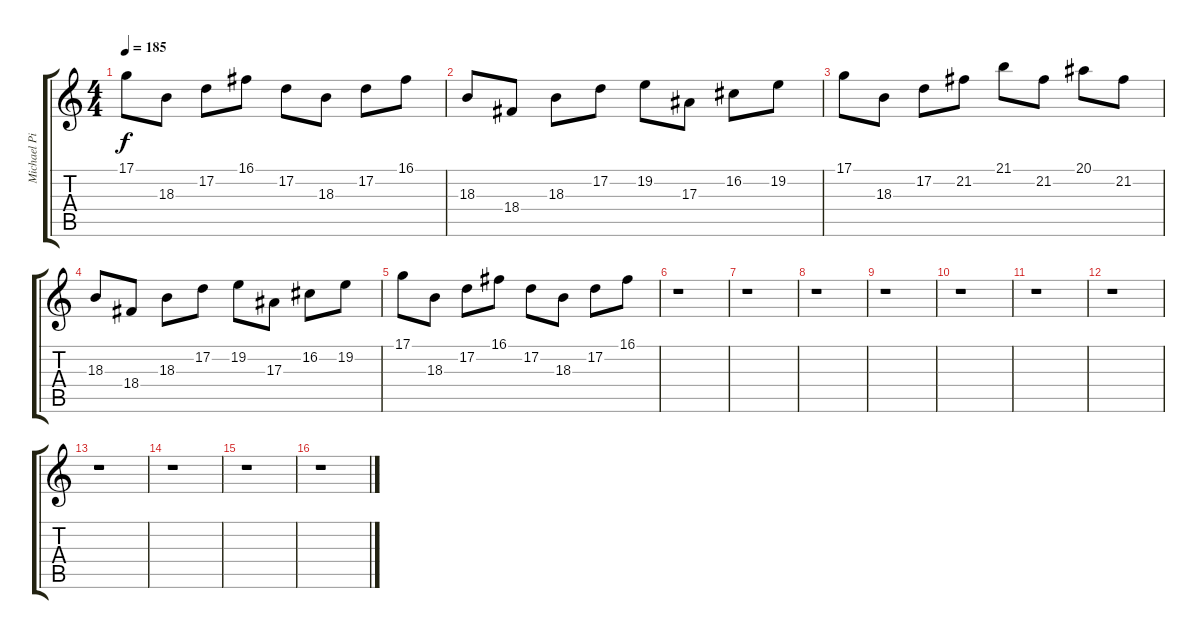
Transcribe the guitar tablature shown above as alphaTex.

\track ("Michael Pinnella " "Michael Pi") {instrument brightacousticpiano}
\staff {score tabs}
\tuning (D4 A3 F3 C3 G2 D2) {hide}
\ts (4 4)
\tempo 185
\clef g2
\ks c
17.1.8{dy f} 18.3.8 17.2.8 16.1.8 17.2.8 18.3.8 17.2.8 16.1.8 |
18.3.8 18.4.8 18.3.8 17.2.8 19.2.8 17.3.8 16.2.8 19.2.8 |
17.1.8 18.3.8 17.2.8 21.2.8 21.1.8 21.2.8 20.1.8 21.2.8 |
18.3.8 18.4.8 18.3.8 17.2.8 19.2.8 17.3.8 16.2.8 19.2.8 |
17.1.8 18.3.8 17.2.8 16.1.8 17.2.8 18.3.8 17.2.8 16.1.8 |
r.1 |
r.1 |
r.1 |
r.1 |
r.1 |
r.1 |
r.1 |
r.1 |
r.1 |
r.1 |
r.1
